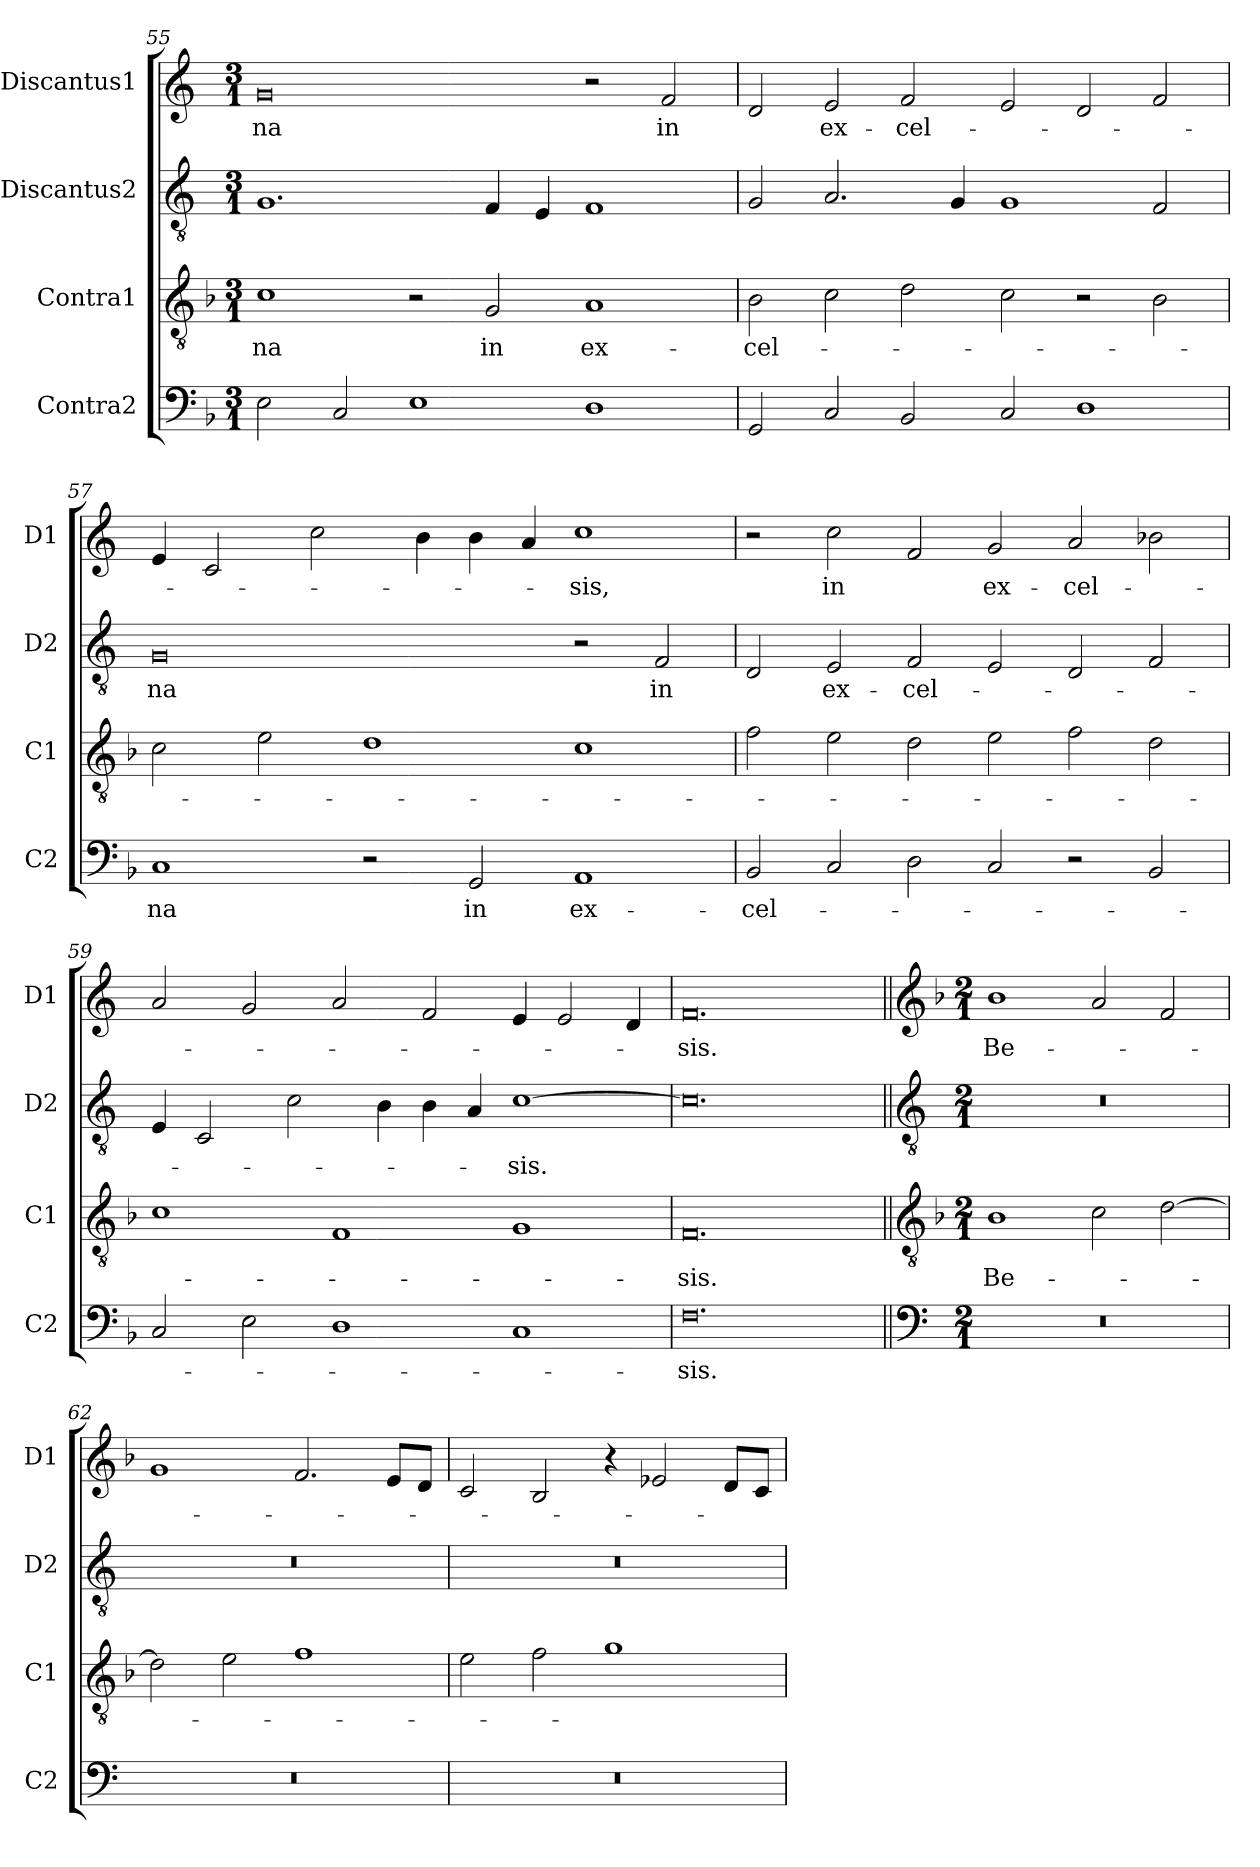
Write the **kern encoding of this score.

**kern	**text	**kern	**text	**kern	**text	**kern	**text
*part4	*part4	*part3	*part3	*part2	*part2	*part1	*part1
*staff4	*staff4	*staff3	*staff3	*staff2	*staff2	*staff1	*staff1
*I"Contra2	*	*I"Contra1	*	*I"Discantus2	*	*I"Discantus1	*
*I'C2	*	*I'C1	*	*I'D2	*	*I'D1	*
*clefF4	*	*clefGv2	*	*clefGv2	*	*clefG2	*
*k[b-]	*	*k[b-]	*	*k[]	*	*k[]	*
*M3/1	*	*M3/1	*	*M3/1	*	*M3/1	*
=55	=55	=55	=55	=55	=55	=55	=55
2E\	.	1c	-na	1.G	.	0g	-na
2C/	.	.	.	.	.	.	.
1E	.	2r	.	.	.	.	.
.	.	2G/	in	4F/	.	.	.
.	.	.	.	4E/	.	.	.
1D	.	1A	ex-	1F	.	2r	.
.	.	.	.	.	.	2f/	in
=56	=56	=56	=56	=56	=56	=56	=56
2GG/	.	2B-\	-cel-	2G/	.	2d/	.
2C/	.	2c\	.	2.A/	.	2e/	ex-
2BB-/	.	2d\	.	.	.	2f/	-cel-
.	.	.	.	4G/	.	.	.
2C/	.	2c\	.	1G	.	2e/	.
1D	.	2r	.	.	.	2d/	.
.	.	2B-\	.	2F/	.	2f/	.
=57	=57	=57	=57	=57	=57	=57	=57
1C	-na	2c\	.	0G	-na	4e/	.
.	.	.	.	.	.	2c/	.
.	.	2e\	.	.	.	.	.
.	.	.	.	.	.	2cc\	.
2r	.	1d	.	.	.	.	.
.	.	.	.	.	.	4b\	.
2GG/	in	.	.	.	.	4b\	.
.	.	.	.	.	.	4a/	.
1AA	ex-	1c	.	2r	.	1cc	-sis,
.	.	.	.	2F/	in	.	.
=58	=58	=58	=58	=58	=58	=58	=58
2BB-/	-cel-	2f\	.	2D/	.	2r	.
2C/	.	2e\	.	2E/	ex-	2cc\	in
2D\	.	2d\	.	2F/	-cel-	2f/	.
2C/	.	2e\	.	2E/	.	2g/	ex-
2r	.	2f\	.	2D/	.	2a/	-cel-
2BB-/	.	2d\	.	2F/	.	2b-X\	.
=59	=59	=59	=59	=59	=59	=59	=59
2C/	.	1c	.	4E/	.	2a/	.
.	.	.	.	2C/	.	.	.
2E\	.	.	.	.	.	2g/	.
.	.	.	.	2c\	.	.	.
1D	.	1F	.	.	.	2a/	.
.	.	.	.	4B\	.	.	.
.	.	.	.	4B\	.	2f/	.
.	.	.	.	4A/	.	.	.
1C	.	1G	.	[1c	-sis.	4e/	.
.	.	.	.	.	.	2e/	.
.	.	.	.	.	.	4d/	.
=60	=60	=60	=60	=60	=60	=60	=60
0.F	-sis.	0.F	-sis.	0.c]	.	0.f	-sis.
!!LO:LB:g=z
=61||	=61||	=61||	=61||	=61||	=61||	=61||	=61||
*clefF4	*	*clefGv2	*	*clefGv2	*	*clefG2	*
*k[]	*	*k[b-]	*	*k[]	*	*k[b-]	*
*M2/1	*	*M2/1	*	*M2/1	*	*M2/1	*
0r	.	1B-	Be-	0r	.	1b-	Be-
.	.	2c\	.	.	.	2a/	.
.	.	[2d\	.	.	.	2f/	.
=62	=62	=62	=62	=62	=62	=62	=62
0r	.	2d\]	.	0r	.	1g	.
.	.	2e\	.	.	.	.	.
.	.	1f	.	.	.	2.f/	.
.	.	.	.	.	.	8e/L	.
.	.	.	.	.	.	8d/J	.
=63	=63	=63	=63	=63	=63	=63	=63
0r	.	2e\	.	0r	.	2c/	.
.	.	2f\	.	.	.	2B-/	.
.	.	1g	.	.	.	4r	.
.	.	.	.	.	.	2e-X/	.
.	.	.	.	.	.	8d/L	.
.	.	.	.	.	.	8c/J	.
=	=	=	=	=	=	=	=
*-	*-	*-	*-	*-	*-	*-	*-
